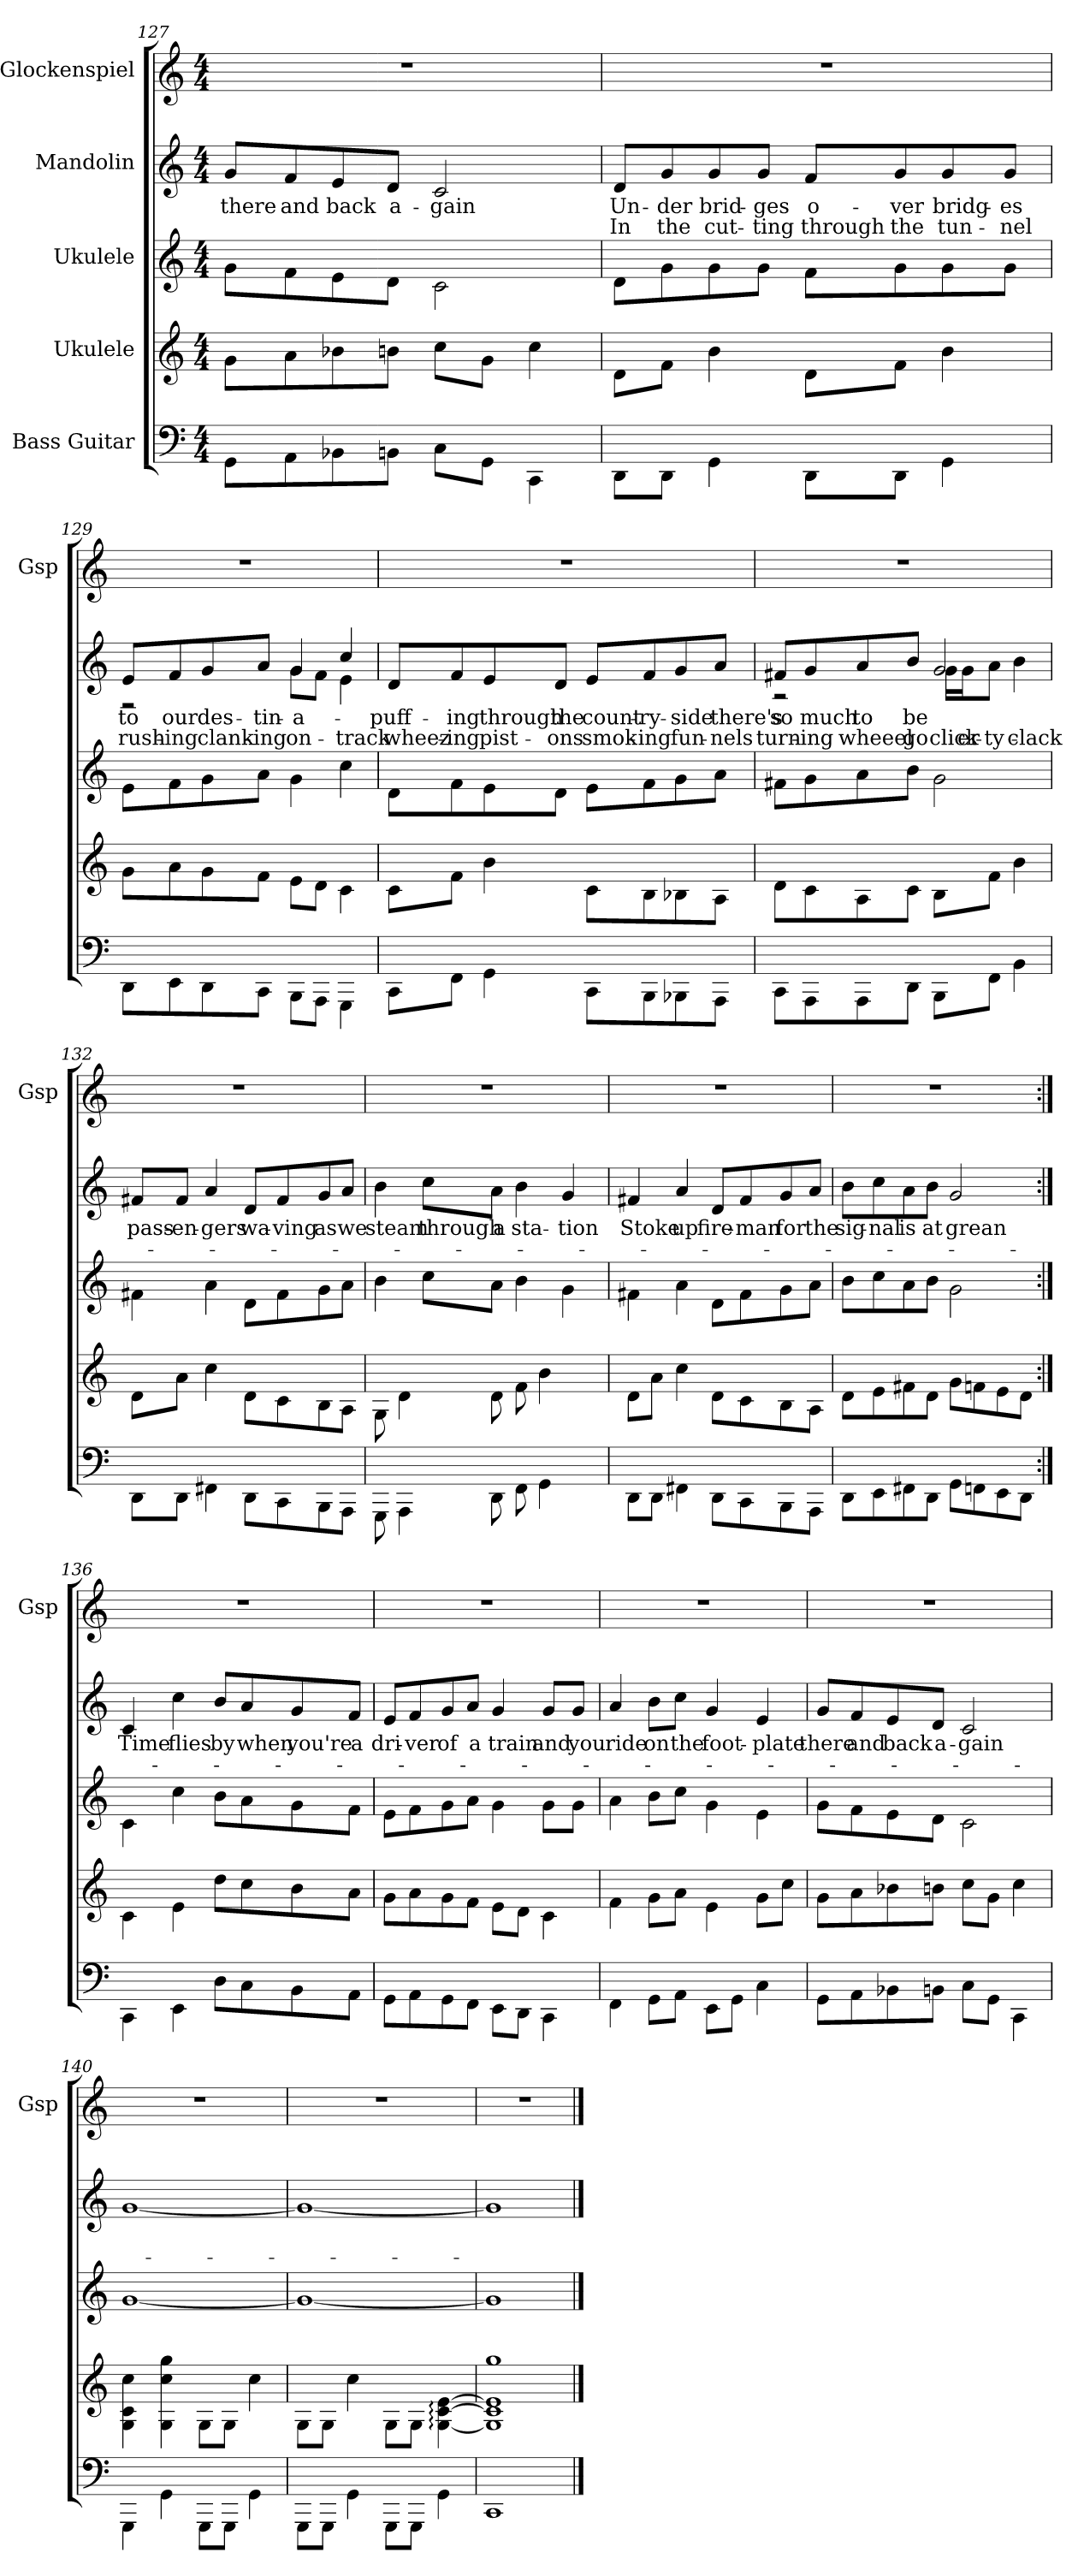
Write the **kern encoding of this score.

**kern	**kern	**kern	**kern	**text	**text	**kern
*part5	*part4	*part3	*part2	*part2	*part2	*part1
*staff5	*staff4	*staff3	*staff2	*staff2	*staff2	*staff1
*I"Bass Guitar	*I"Ukulele	*I"Ukulele	*I"Mandolin	*	*	*I"Glockenspiel
*	*	*	*	*	*	*I'Gsp
*	*	*	*clefG2	*	*	*clefG2
*	*	*	*	*	*	*ITrd-14c-24
*k[]	*k[]	*k[]	*k[]	*	*	*k[]
*C:	*C:	*C:	*C:	*	*	*C:
*M4/4	*M4/4	*M4/4	*M4/4	*	*	*M4/4
=127	=127	=127	=127	=127	=127	=127
!	!	!	!	!LO:LY:b:color=#00007F	!	!
8GGi\L	8gj\L	8gZ\L	8gV/L	there	.	1r
!	!	!	!	!LO:LY:b:color=#00007F	!	!
8AAi\	8aj\	8fZ\	8fV/	and	.	.
!	!	!	!	!LO:LY:b:color=#00007F	!	!
8BB-i\	8b-j\	8eZ\	8eV/	back	.	.
!	!	!	!	!LO:LY:b:color=#00007F	!	!
8BBi\J	8bj\J	8dZ\J	8dV/J	a-	.	.
!	!	!	!	!LO:LY:b:color=#00007F	!	!
8Ci\L	8ccj\L	2cZ\	2cV/	-gain	.	.
8GGi\J	8gj\J	.	.	.	.	.
4CCi\	4ccj\	.	.	.	.	.
!!LO:LB:g=z
=128	=128	=128	=128	=128	=128	=128
!	!	!	!	!LO:LY:b:color=#00007F	!LO:LY:b:color=#00007F	!
8DDi\L	8dj\L	8dZ\L	8dV/L	Un-	In	1r
!	!	!	!	!LO:LY:b:color=#00007F	!LO:LY:b:color=#00007F	!
8DDi\J	8fj\J	8gZ\	8gV/	-der	the	.
!	!	!	!	!LO:LY:b:color=#00007F	!LO:LY:b:color=#00007F	!
4GGi\	4bj\	8gZ\	8gV/	brid-	cut-	.
!	!	!	!	!LO:LY:b:color=#00007F	!LO:LY:b:color=#00007F	!
.	.	8gZ\J	8gV/J	-ges	-ting	.
!	!	!	!	!LO:LY:b:color=#00007F	!LO:LY:b:color=#00007F	!
8DDi\L	8dj\L	8fZ\L	8fV/L	o-	through	.
!	!	!	!	!LO:LY:b:color=#00007F	!LO:LY:b:color=#00007F	!
8DDi\J	8fj\J	8gZ\	8gV/	-ver	the	.
!	!	!	!	!LO:LY:b:color=#00007F	!LO:LY:b:color=#00007F	!
4GGi\	4bj\	8gZ\	8gV/	bridg-	tun-	.
!	!	!	!	!LO:LY:b:color=#00007F	!LO:LY:b:color=#00007F	!
.	.	8gZ\J	8gV/J	-es	-nel	.
=129	=129	=129	=129	=129	=129	=129
!	!	!	!	!LO:LY:b:color=#00007F	!LO:LY:b:color=#00007F	!
*	*	*	*^	*	*	*
8DDi\L	8gj\L	8eZ\L	8eV/L	2r	to	rush-	1r
!	!	!	!	!	!LO:LY:b:color=#00007F	!LO:LY:b:color=#00007F	!
8EEi\	8aj\	8fZ\	8fV/	.	our	-ing	.
!	!	!	!	!	!LO:LY:b:color=#00007F	!LO:LY:b:color=#00007F	!
8DDi\	8gj\	8gZ\	8gV/	.	des-	clank-	.
!	!	!	!	!	!LO:LY:b:color=#00007F	!LO:LY:b:color=#00007F	!
8CCi\J	8fj\J	8aZ\J	8aV/J	.	-tin-	-ing	.
!	!	!	!	!	!LO:LY:b:color=#00007F	!LO:LY:b:color=#00007F	!
8BBBi\L	8ej\L	4gZ\	4gV/	8gV\L	-a-	on-	.
8AAAi\J	8dj\J	.	.	8fV\J	.	.	.
!	!	!	!	!	!LO:LY:b:color=#00007F	!LO:LY:b:color=#00007F	!
!	!	!	!	!	!	!LO:LY:b:color=#00007F	!
4GGGi\	4cj\	4ccZ\	4ccV/	4eV\	.	track	.
=130	=130	=130	=130	=130	=130	=130	=130
!	!	!	!	!	!LO:LY:b:color=#00007F	!LO:LY:b:color=#00007F	!
*	*	*	*v	*v	*	*	*
8CCi\L	8cj\L	8dZ\L	8dV/L	puff-	wheez-	1r
!	!	!	!	!LO:LY:b:color=#00007F	!LO:LY:b:color=#00007F	!
8FFi\J	8fj\J	8fZ\	8fV/	-ing	-ing	.
!	!	!	!	!LO:LY:b:color=#00007F	!LO:LY:b:color=#00007F	!
4GGi\	4bj\	8eZ\	8eV/	through	pist-	.
!	!	!	!	!LO:LY:b:color=#00007F	!LO:LY:b:color=#00007F	!
.	.	8dZ\J	8dV/J	the	-ons	.
!	!	!	!	!LO:LY:b:color=#00007F	!LO:LY:b:color=#00007F	!
8CCi\L	8cj\L	8eZ\L	8eV/L	count-	smok-	.
!	!	!	!	!LO:LY:b:color=#00007F	!LO:LY:b:color=#00007F	!
8BBBi\	8Bj\	8fZ\	8fV/	-ry-	-ing	.
!	!	!	!	!LO:LY:b:color=#00007F	!LO:LY:b:color=#00007F	!
8BBB-i\	8B-j\	8gZ\	8gV/	-side	fun-	.
!	!	!	!	!LO:LY:b:color=#00007F	!LO:LY:b:color=#00007F	!
8AAAi\J	8Aj\J	8aZ\J	8aV/J	there's	-nels	.
!!LO:LB:g=z
=131	=131	=131	=131	=131	=131	=131
!	!	!	!	!LO:LY:b:color=#00007F	!LO:LY:b:color=#00007F	!
*	*	*	*^	*	*	*
8CCi\L	8dj\L	8f#Z\L	8f#XV/L	2r	so	turn-	1r
!	!	!	!	!	!LO:LY:b:color=#00007F	!LO:LY:b:color=#00007F	!
8AAAi\	8cj\	8gZ\	8gV/	.	much	-ing	.
!	!	!	!	!	!LO:LY:b:color=#00007F	!LO:LY:b:color=#00007F	!
8AAAi\	8Aj\	8aZ\	8aV/	.	to	wheeel	.
!	!	!	!	!	!LO:LY:b:color=#00007F	!LO:LY:b:color=#00007F	!
8DDi\J	8cj\J	8bZ\J	8bV/J	.	be	go	.
!	!	!	!	!	!LO:LY:b:color=#00007F	!	!
!	!	!	!	!	!	!LO:LY:b:color=#00007F	!
8BBBi\L	8Bj\L	2gZ\	2gV/	16gV\LL	.	click-	.
!	!	!	!	!	!	!LO:LY:b:color=#00007F	!
.	.	.	.	16gV\J	.	-er-	.
!	!	!	!	!	!	!LO:LY:b:color=#00007F	!
8FFi\J	8fj\J	.	.	8aV\J	.	-ty	.
!	!	!	!	!	!	!LO:LY:b:color=#00007F	!
4BBi\	4bj\	.	.	4bV\	.	clack	.
=132	=132	=132	=132	=132	=132	=132	=132
!	!	!	!	!	!LO:LY:b:color=#00007F	!	!
*	*	*	*v	*v	*	*	*
8DDi\L	8dj\L	4f#Z\	8f#XV/L	pass-	.	1r
!	!	!	!	!LO:LY:b:color=#00007F	!	!
8DDi\J	8aj\J	.	8f#V/J	-en-	.	.
!	!	!	!	!LO:LY:b:color=#00007F	!	!
4FF#i\	4ccj\	4aZ\	4aV/	-gers	.	.
!	!	!	!	!LO:LY:b:color=#00007F	!	!
8DDi\L	8dj\L	8dZ\L	8dV/L	wa-	.	.
!	!	!	!	!LO:LY:b:color=#00007F	!	!
8CCi\	8cj\	8f#Z\	8f#V/	-ving	.	.
!	!	!	!	!LO:LY:b:color=#00007F	!	!
8BBBi\	8Bj\	8gZ\	8gV/	as	.	.
!	!	!	!	!LO:LY:b:color=#00007F	!	!
8AAAi\J	8Aj\J	8aZ\J	8aV/J	we	.	.
=133	=133	=133	=133	=133	=133	=133
!	!	!	!	!LO:LY:b:color=#00007F	!	!
8GGGi\	8Gj\	4bZ\	4bV\	steam	.	1r
4AAAi\	4dj\	.	.	.	.	.
!	!	!	!	!LO:LY:b:color=#00007F	!	!
.	.	8ccZ\L	8ccV\L	through	.	.
!	!	!	!	!LO:LY:b:color=#00007F	!	!
8DDi\	8dj\	8aZ\J	8aV\J	a	.	.
!	!	!	!	!LO:LY:b:color=#00007F	!	!
8FFi\	8fj\	4bZ\	4bV\	sta-	.	.
4GGi\	4bj\	.	.	.	.	.
!	!	!	!	!LO:LY:b:color=#00007F	!	!
.	.	4gZ\	4gV/	-tion	.	.
8ryy	8ryy	.	.	.	.	.
=134	=134	=134	=134	=134	=134	=134
!	!	!	!	!LO:LY:b:color=#00007F	!	!
8DDi\L	8dj\L	4f#Z\	4f#XV/	Stoke	.	1r
8DDi\J	8aj\J	.	.	.	.	.
!	!	!	!	!LO:LY:b:color=#00007F	!	!
4FF#i\	4ccj\	4aZ\	4aV/	up	.	.
!	!	!	!	!LO:LY:b:color=#00007F	!	!
8DDi\L	8dj\L	8dZ\L	8dV/L	fire-	.	.
!	!	!	!	!LO:LY:b:color=#00007F	!	!
8CCi\	8cj\	8f#Z\	8f#V/	-man	.	.
!	!	!	!	!LO:LY:b:color=#00007F	!	!
8BBBi\	8Bj\	8gZ\	8gV/	for	.	.
!	!	!	!	!LO:LY:b:color=#00007F	!	!
8AAAi\J	8Aj\J	8aZ\J	8aV/J	the	.	.
!!LO:PB:g=z
=135	=135	=135	=135	=135	=135	=135
!	!	!	!	!LO:LY:b:color=#00007F	!	!
8DDi\L	8dj\L	8bZ\L	8bV\L	sig-	.	1r
!	!	!	!	!LO:LY:b:color=#00007F	!	!
8EEi\	8ej\	8ccZ\	8ccV\	-nal	.	.
!	!	!	!	!LO:LY:b:color=#00007F	!	!
8FF#i\	8f#j\	8aZ\	8aV\	is	.	.
!	!	!	!	!LO:LY:b:color=#00007F	!	!
8DDi\J	8dj\J	8bZ\J	8bV\J	at	.	.
!	!	!	!	!LO:LY:b:color=#00007F	!	!
8GGi\L	8gj\L	2gZ\	2gV/	grean	.	.
8FFi\	8fj\	.	.	.	.	.
8EEi\	8ej\	.	.	.	.	.
8DDi\J	8dj\J	.	.	.	.	.
=136:|!	=136:|!	=136:|!	=136:|!	=136:|!	=136:|!	=136:|!
!	!	!	!	!LO:LY:b:color=#00007F	!	!
4CCi\	4cj\	4cZ\	4cV/	Time	.	1r
!	!	!	!	!LO:LY:b:color=#00007F	!	!
4EEi\	4ej\	4ccZ\	4ccV\	flies	.	.
!	!	!	!	!LO:LY:b:color=#00007F	!	!
8Di\L	8ddj\L	8bZ\L	8bV/L	by	.	.
!	!	!	!	!LO:LY:b:color=#00007F	!	!
8Ci\	8ccj\	8aZ\	8aV/	when	.	.
!	!	!	!	!LO:LY:b:color=#00007F	!	!
8BBi\	8bj\	8gZ\	8gV/	you're	.	.
!	!	!	!	!LO:LY:b:color=#00007F	!	!
8AAi\J	8aj\J	8fZ\J	8fV/J	a	.	.
!!LO:LB:g=z
=137	=137	=137	=137	=137	=137	=137
!	!	!	!	!LO:LY:b:color=#00007F	!	!
8GGi\L	8gj\L	8eZ\L	8eV/L	dri-	.	1r
!	!	!	!	!LO:LY:b:color=#00007F	!	!
8AAi\	8aj\	8fZ\	8fV/	-ver	.	.
!	!	!	!	!LO:LY:b:color=#00007F	!	!
8GGi\	8gj\	8gZ\	8gV/	of	.	.
!	!	!	!	!LO:LY:b:color=#00007F	!	!
8FFi\J	8fj\J	8aZ\J	8aV/J	a	.	.
!	!	!	!	!LO:LY:b:color=#00007F	!	!
8EEi\L	8ej\L	4gZ\	4gV/	train	.	.
8DDi\J	8dj\J	.	.	.	.	.
!	!	!	!	!LO:LY:b:color=#00007F	!	!
4CCi\	4cj\	8gZ\L	8gV/L	and	.	.
!	!	!	!	!LO:LY:b:color=#00007F	!	!
.	.	8gZ\J	8gV/J	you	.	.
=138	=138	=138	=138	=138	=138	=138
!	!	!	!	!LO:LY:b:color=#00007F	!	!
4FFi\	4fj\	4aZ\	4aV/	ride	.	1r
!	!	!	!	!LO:LY:b:color=#00007F	!	!
8GGi\L	8gj\L	8bZ\L	8bV\L	on	.	.
!	!	!	!	!LO:LY:b:color=#00007F	!	!
8AAi\J	8aj\J	8ccZ\J	8ccV\J	the	.	.
!	!	!	!	!LO:LY:b:color=#00007F	!	!
8EEi\L	4ej\	4gZ\	4gV/	foot-	.	.
8GGi\J	.	.	.	.	.	.
!	!	!	!	!LO:LY:b:color=#00007F	!	!
4Ci\	8gj\L	4eZ\	4eV/	-plate	.	.
.	8ccj\J	.	.	.	.	.
!!LO:LB:g=z
=139	=139	=139	=139	=139	=139	=139
!	!	!	!	!LO:LY:b:color=#00007F	!	!
8GGi\L	8gj\L	8gZ\L	8gV/L	there	.	1r
!	!	!	!	!LO:LY:b:color=#00007F	!	!
8AAi\	8aj\	8fZ\	8fV/	and	.	.
!	!	!	!	!LO:LY:b:color=#00007F	!	!
8BB-i\	8b-j\	8eZ\	8eV/	back	.	.
!	!	!	!	!LO:LY:b:color=#00007F	!	!
8BBi\J	8bj\J	8dZ\J	8dV/J	a-	.	.
!	!	!	!	!LO:LY:b:color=#00007F	!	!
8Ci\L	8ccj\L	2cZ\	2cV/	-gain	.	.
8GGi\J	8gj\J	.	.	.	.	.
4CCi\	4ccj\	.	.	.	.	.
=140	=140	=140	=140	=140	=140	=140
4GGGi\	4Gj\ 4cj\ 4ccj\	[1gZ	[1gV	.	.	1r
4GGi\	4Gj\ 4ccj\ 4ggj\	.	.	.	.	.
8GGGi\L	8Gj\L	.	.	.	.	.
8GGGi\J	8Gj\J	.	.	.	.	.
4GGi\	4ccj\	.	.	.	.	.
=141	=141	=141	=141	=141	=141	=141
8GGGi\L	8Gj\L	1gZ_	1gV_	.	.	1r
8GGGi\J	8Gj\J	.	.	.	.	.
4GGi\	4ccj\	.	.	.	.	.
8GGGi\L	8Gj\L	.	.	.	.	.
8GGGi\J	8Gj\J	.	.	.	.	.
4GGi\	[4Gj\: [4cj\: [4ej\:	.	.	.	.	.
=142	=142	=142	=142	=142	=142	=142
1CCi	1Gj] 1cj] 1ej] 1ggj	1gZ]	1gV]	.	.	1r
==	==	==	==	==	==	==
*-	*-	*-	*-	*-	*-	*-
